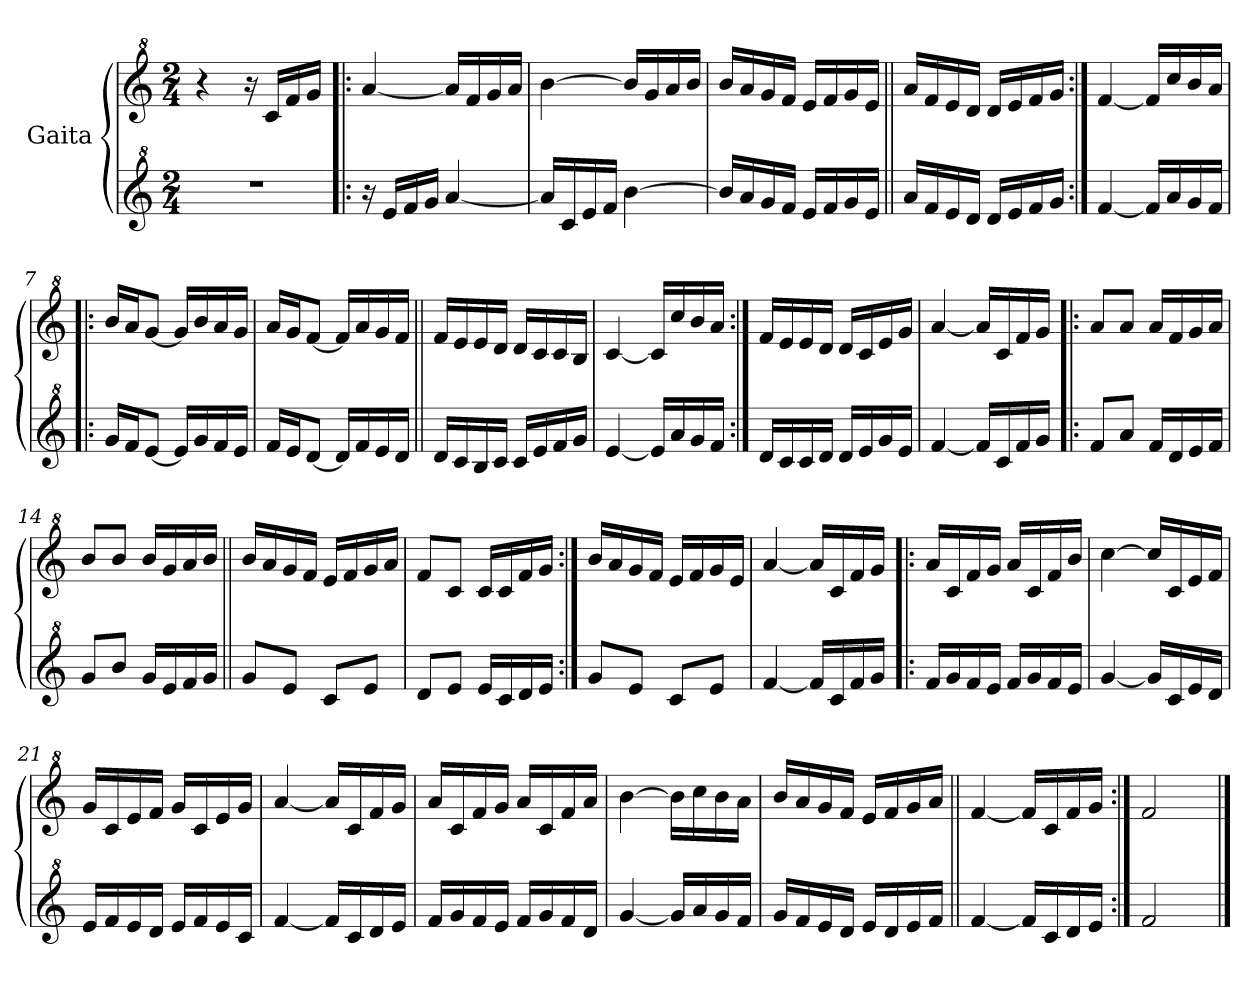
**kern	**kern
*part2	*part1
*staff2	*staff1
*I"Gaita	*I"Gaita
*clefG^2	*clefG^2
*k[]	*k[]
*M2/4	*M2/4
*MM100	*MM100
=1	=1
2r	4r
.	16r
.	16cc/LL
.	16ff/
.	16gg/JJ
=2!|:	=2!|:
16r	[4aa/
16ee/LL	.
16ff/	.
16gg/JJ	.
[4aa/	16aa/LL]
.	16ff/
.	16gg/
.	16aa/JJ
=3	=3
16aa/LL]	[4bb\
16cc/	.
16ee/	.
16ff/JJ	.
[4bb\	16bb/LL]
.	16gg/
.	16aa/
.	16bb/JJ
=4	=4
16bb/LL]	16bb/LL
16aa/	16aa/
16gg/	16gg/
16ff/JJ	16ff/JJ
16ee/LL	16ee/LL
16ff/	16ff/
16gg/	16gg/
16ee/JJ	16ee/JJ
=5||	=5||
16aa/LL	16aa/LL
16ff/	16ff/
16ee/	16ee/
16dd/JJ	16dd/JJ
16dd/LL	16dd/LL
16ee/	16ee/
16ff/	16ff/
16gg/JJ	16gg/JJ
=6:|!	=6:|!
[4ff/	[4ff/
16ff/LL]	16ff/LL]
16aa/	16ccc/
16gg/	16bb/
16ff/JJ	16aa/JJ
!!LO:LB:g=z
=7!|:	=7!|:
16gg/LL	16bb/LL
16ff/J	16aa/J
[8ee/J	[8gg/J
16ee/LL]	16gg/LL]
16gg/	16bb/
16ff/	16aa/
16ee/JJ	16gg/JJ
=8	=8
16ff/LL	16aa/LL
16ee/J	16gg/J
[8dd/J	[8ff/J
16dd/LL]	16ff/LL]
16ff/	16aa/
16ee/	16gg/
16dd/JJ	16ff/JJ
=9||	=9||
16dd/LL	16ff/LL
16cc/	16ee/
16b/	16ee/
16cc/JJ	16dd/JJ
16cc/LL	16dd/LL
16ee/	16cc/
16ff/	16cc/
16gg/JJ	16b/JJ
=10	=10
[4ee/	[4cc/
16ee/LL]	16cc/LL]
16aa/	16ccc/
16gg/	16bb/
16ff/JJ	16aa/JJ
=11:|!	=11:|!
16dd/LL	16ff/LL
16cc/	16ee/
16cc/	16ee/
16dd/JJ	16dd/JJ
16dd/LL	16dd/LL
16ee/	16cc/
16gg/	16ee/
16ee/JJ	16gg/JJ
=12	=12
[4ff/	[4aa/
16ff/LL]	16aa/LL]
16cc/	16cc/
16ff/	16ff/
16gg/JJ	16gg/JJ
!!LO:LB:g=z
=13!|:	=13!|:
8ff/L	8aa/L
8aa/J	8aa/J
16ff/LL	16aa/LL
16dd/	16ff/
16ee/	16gg/
16ff/JJ	16aa/JJ
=14	=14
8gg/L	8bb/L
8bb/J	8bb/J
16gg/LL	16bb/LL
16ee/	16gg/
16ff/	16aa/
16gg/JJ	16bb/JJ
=15||	=15||
8gg/L	16bb/LL
.	16aa/
8ee/J	16gg/
.	16ff/JJ
8cc/L	16ee/LL
.	16ff/
8ee/J	16gg/
.	16aa/JJ
=16	=16
8dd/L	8ff/L
8ee/J	8cc/J
16ee/LL	16cc/LL
16cc/	16cc/
16dd/	16ff/
16ee/JJ	16gg/JJ
=17:|!	=17:|!
8gg/L	16bb/LL
.	16aa/
8ee/J	16gg/
.	16ff/JJ
8cc/L	16ee/LL
.	16ff/
8ee/J	16gg/
.	16ee/JJ
=18	=18
[4ff/	[4aa/
16ff/LL]	16aa/LL]
16cc/	16cc/
16ff/	16ff/
16gg/JJ	16gg/JJ
!!LO:LB:g=z
=19!|:	=19!|:
16ff/LL	16aa/LL
16gg/	16cc/
16ff/	16ff/
16ee/JJ	16gg/JJ
16ff/LL	16aa/LL
16gg/	16cc/
16ff/	16ff/
16ee/JJ	16bb/JJ
=20	=20
[4gg/	[4ccc\
16gg/LL]	16ccc/LL]
16cc/	16cc/
16ee/	16ee/
16dd/JJ	16ff/JJ
=21	=21
16ee/LL	16gg/LL
16ff/	16cc/
16ee/	16ee/
16dd/JJ	16ff/JJ
16ee/LL	16gg/LL
16ff/	16cc/
16ee/	16ee/
16cc/JJ	16gg/JJ
=22	=22
[4ff/	[4aa/
16ff/LL]	16aa/LL]
16cc/	16cc/
16dd/	16ff/
16ee/JJ	16gg/JJ
=23	=23
16ff/LL	16aa/LL
16gg/	16cc/
16ff/	16ff/
16ee/JJ	16gg/JJ
16ff/LL	16aa/LL
16gg/	16cc/
16ff/	16ff/
16dd/JJ	16aa/JJ
=24	=24
[4gg/	[4bb\
16gg/LL]	16bb\LL]
16aa/	16ccc\
16gg/	16bb\
16ff/JJ	16aa\JJ
!!LO:LB:g=z
=25	=25
16gg/LL	16bb/LL
16ff/	16aa/
16ee/	16gg/
16dd/JJ	16ff/JJ
16ee/LL	16ee/LL
16dd/	16ff/
16ee/	16gg/
16ff/JJ	16aa/JJ
=26||	=26||
[4ff/	[4ff/
16ff/LL]	16ff/LL]
16cc/	16cc/
16dd/	16ff/
16ee/JJ	16gg/JJ
=27:|!	=27:|!
2ff/	2ff/
==	==
*-	*-
